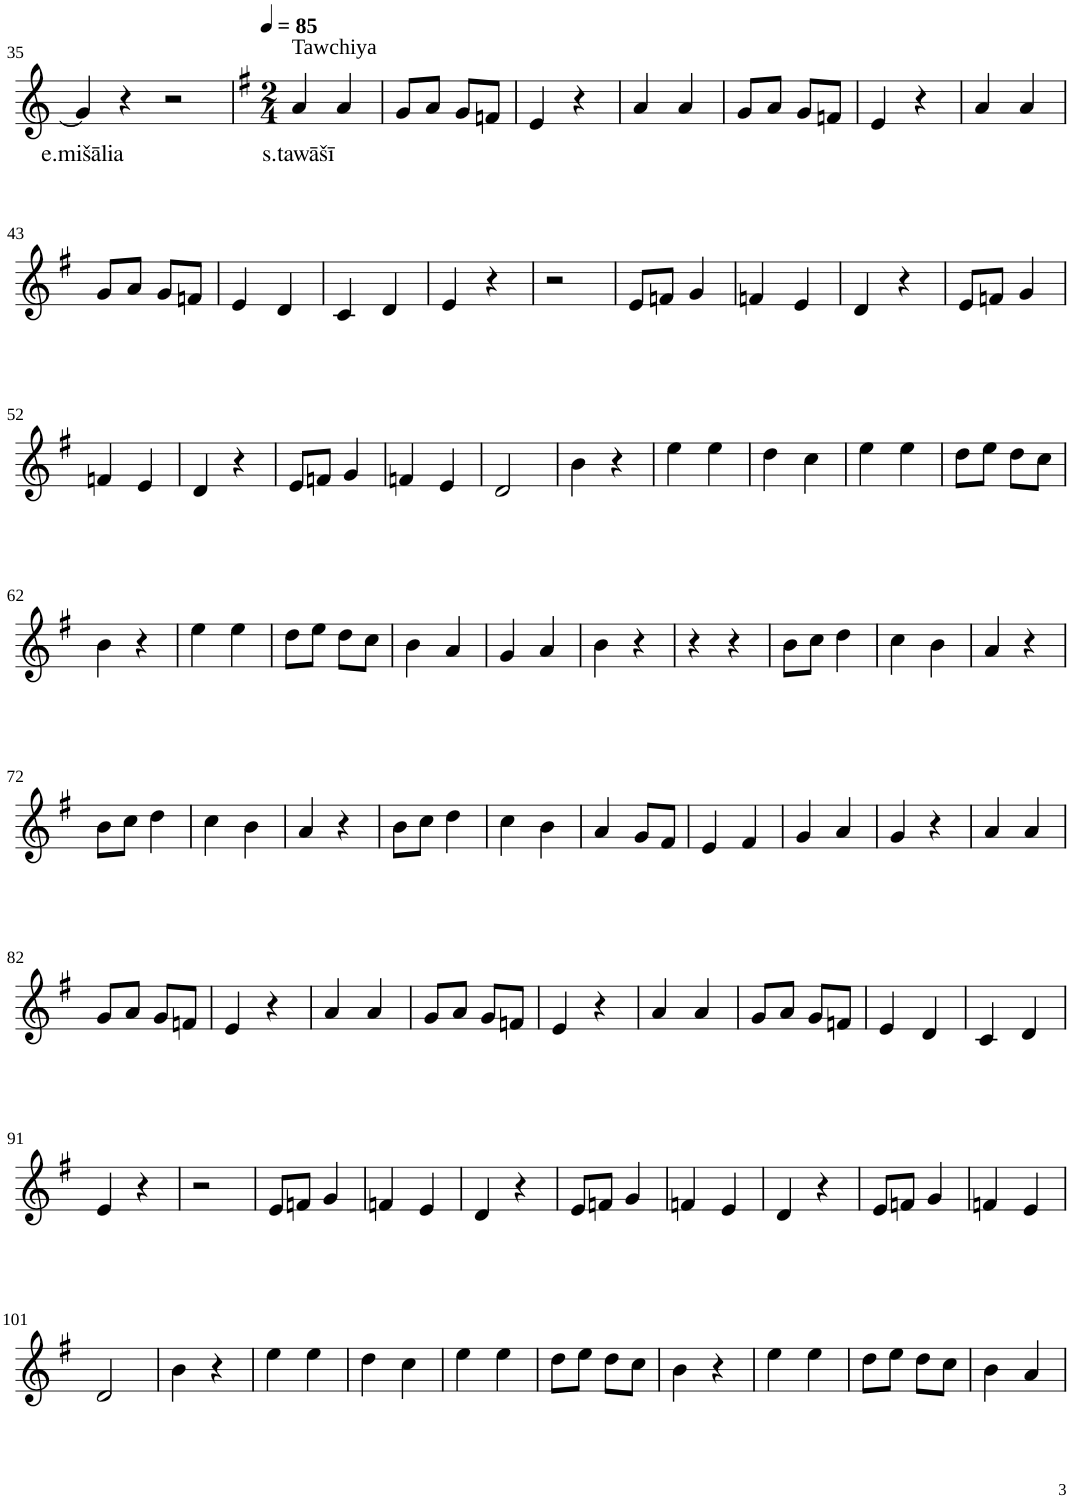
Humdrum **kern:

**kern	**text
*part1	*part1
*staff1	*staff1
*I"Violin	*
!!LO:PB:g=z
*clefG2	*
*k[]	*
*M4/4	*
=35	=35
!	!LO:LY:b
4g/]	e.mišālia
4r	.
2r	.
=36	=36
*k[f#]	*
*G:	*
*M2/4	*
*MM85	*
!LO:TX:a:t=Tawchiya	!
!	!LO:LY:b
4a/	s.tawāšī
4a/	.
=37	=37
8g/L	.
8a/J	.
8g/L	.
8fn/J	.
=38	=38
4e/	.
4r	.
=39	=39
4a/	.
4a/	.
=40	=40
8g/L	.
8a/J	.
8g/L	.
8fn/J	.
=41	=41
4e/	.
4r	.
=42	=42
4a/	.
4a/	.
!!LO:LB:g=z
=43	=43
8g/L	.
8a/J	.
8g/L	.
8fn/J	.
=44	=44
4e/	.
4d/	.
=45	=45
4c/	.
4d/	.
=46	=46
4e/	.
4r	.
=47	=47
2r	.
=48	=48
8e/L	.
8fn/J	.
4g/	.
=49	=49
4fn/	.
4e/	.
=50	=50
4d/	.
4r	.
=51	=51
8e/L	.
8fn/J	.
4g/	.
!!LO:LB:g=z
=52	=52
4fn/	.
4e/	.
=53	=53
4d/	.
4r	.
=54	=54
8e/L	.
8fn/J	.
4g/	.
=55	=55
4fn/	.
4e/	.
=56	=56
2d/	.
=57	=57
4b\	.
4r	.
=58	=58
4ee\	.
4ee\	.
=59	=59
4dd\	.
4cc\	.
=60	=60
4ee\	.
4ee\	.
=61	=61
8dd\L	.
8ee\J	.
8dd\L	.
8cc\J	.
!!LO:LB:g=z
=62	=62
4b\	.
4r	.
=63	=63
4ee\	.
4ee\	.
=64	=64
8dd\L	.
8ee\J	.
8dd\L	.
8cc\J	.
=65	=65
4b\	.
4a/	.
=66	=66
4g/	.
4a/	.
=67	=67
4b\	.
4r	.
=68	=68
4r	.
4r	.
=69	=69
8b\L	.
8cc\J	.
4dd\	.
=70	=70
4cc\	.
4b\	.
=71	=71
4a/	.
4r	.
!!LO:LB:g=z
=72	=72
8b\L	.
8cc\J	.
4dd\	.
=73	=73
4cc\	.
4b\	.
=74	=74
4a/	.
4r	.
=75	=75
8b\L	.
8cc\J	.
4dd\	.
=76	=76
4cc\	.
4b\	.
=77	=77
4a/	.
8g/L	.
8f#/J	.
=78	=78
4e/	.
4f#/	.
=79	=79
4g/	.
4a/	.
=80	=80
4g/	.
4r	.
=81	=81
4a/	.
4a/	.
!!LO:LB:g=z
=82	=82
8g/L	.
8a/J	.
8g/L	.
8fn/J	.
=83	=83
4e/	.
4r	.
=84	=84
4a/	.
4a/	.
=85	=85
8g/L	.
8a/J	.
8g/L	.
8fn/J	.
=86	=86
4e/	.
4r	.
=87	=87
4a/	.
4a/	.
=88	=88
8g/L	.
8a/J	.
8g/L	.
8fn/J	.
=89	=89
4e/	.
4d/	.
=90	=90
4c/	.
4d/	.
!!LO:LB:g=z
=91	=91
4e/	.
4r	.
=92	=92
2r	.
=93	=93
8e/L	.
8fn/J	.
4g/	.
=94	=94
4fn/	.
4e/	.
=95	=95
4d/	.
4r	.
=96	=96
8e/L	.
8fn/J	.
4g/	.
=97	=97
4fn/	.
4e/	.
=98	=98
4d/	.
4r	.
=99	=99
8e/L	.
8fn/J	.
4g/	.
=100	=100
4fn/	.
4e/	.
!!LO:LB:g=z
=101	=101
2d/	.
=102	=102
4b\	.
4r	.
=103	=103
4ee\	.
4ee\	.
=104	=104
4dd\	.
4cc\	.
=105	=105
4ee\	.
4ee\	.
=106	=106
8dd\L	.
8ee\J	.
8dd\L	.
8cc\J	.
=107	=107
4b\	.
4r	.
=108	=108
4ee\	.
4ee\	.
=109	=109
8dd\L	.
8ee\J	.
8dd\L	.
8cc\J	.
=110	=110
4b\	.
4a/	.
=	=
*-	*-
